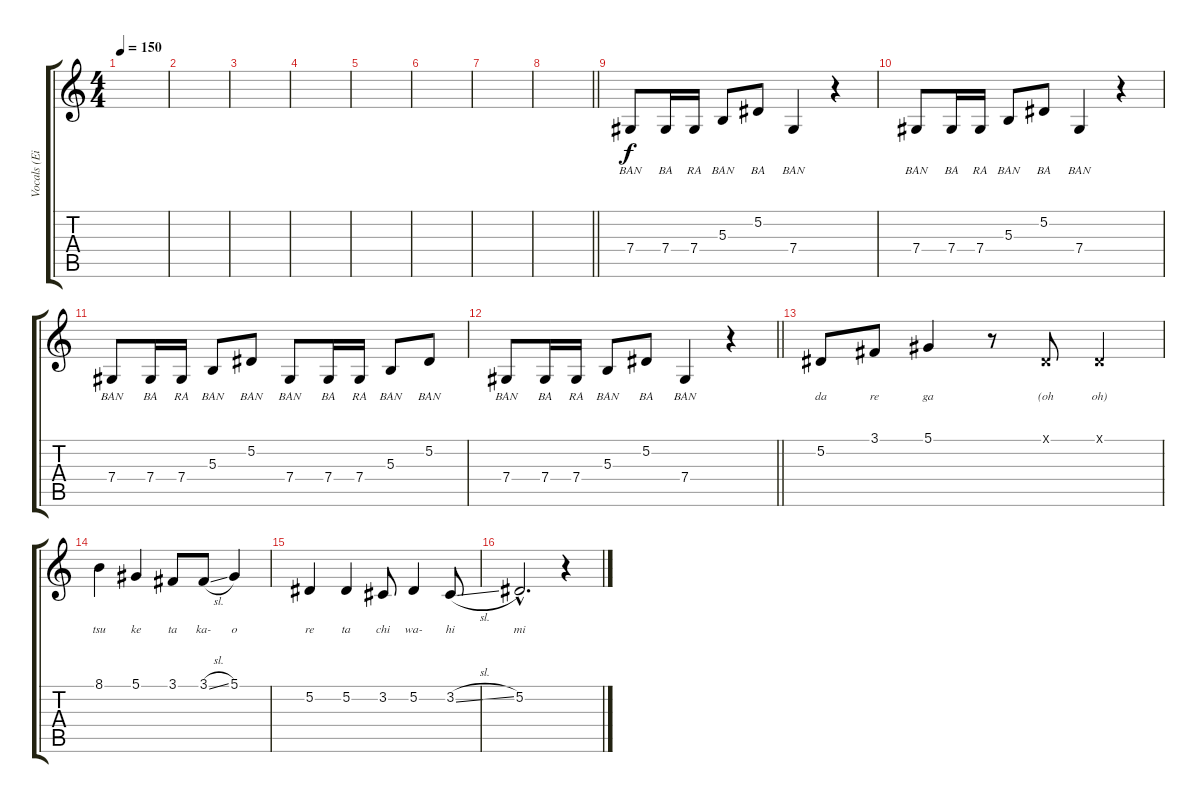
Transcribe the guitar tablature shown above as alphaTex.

\track ("Vocals (Eizo)" "Vocals (Ei") {instrument flute}
\staff {score tabs}
\tuning (Eb4 Bb3 Gb3 Db3 Ab2 Eb2) {hide}
\ts (4 4)
\tempo 150
\clef g2
\ks c
|
|
|
|
|
|
|
\barLineRight lightlight
|
7.4.8{lyrics (0 "BAN") lyrics (1 "") lyrics (2 "") lyrics (3 "") lyrics (4 "")} 7.4.16{lyrics (0 "BA") lyrics (1 "") lyrics (2 "") lyrics (3 "") lyrics (4 "")} 7.4.16{lyrics (0 "RA") lyrics (1 "") lyrics (2 "") lyrics (3 "") lyrics (4 "")} 5.3.8{lyrics (0 "BAN") lyrics (1 "") lyrics (2 "") lyrics (3 "") lyrics (4 "")} 5.2.8{lyrics (0 "BA") lyrics (1 "") lyrics (2 "") lyrics (3 "") lyrics (4 "")} 7.4.4{lyrics (0 "BAN") lyrics (1 "") lyrics (2 "") lyrics (3 "") lyrics (4 "")} r.4 |
7.4.8{lyrics (0 "BAN") lyrics (1 "") lyrics (2 "") lyrics (3 "") lyrics (4 "")} 7.4.16{lyrics (0 "BA") lyrics (1 "") lyrics (2 "") lyrics (3 "") lyrics (4 "")} 7.4.16{lyrics (0 "RA") lyrics (1 "") lyrics (2 "") lyrics (3 "") lyrics (4 "")} 5.3.8{lyrics (0 "BAN") lyrics (1 "") lyrics (2 "") lyrics (3 "") lyrics (4 "")} 5.2.8{lyrics (0 "BA") lyrics (1 "") lyrics (2 "") lyrics (3 "") lyrics (4 "")} 7.4.4{lyrics (0 "BAN") lyrics (1 "") lyrics (2 "") lyrics (3 "") lyrics (4 "")} r.4 |
7.4.8{lyrics (0 "BAN") lyrics (1 "") lyrics (2 "") lyrics (3 "") lyrics (4 "")} 7.4.16{lyrics (0 "BA") lyrics (1 "") lyrics (2 "") lyrics (3 "") lyrics (4 "")} 7.4.16{lyrics (0 "RA") lyrics (1 "") lyrics (2 "") lyrics (3 "") lyrics (4 "")} 5.3.8{lyrics (0 "BAN") lyrics (1 "") lyrics (2 "") lyrics (3 "") lyrics (4 "")} 5.2.8{lyrics (0 "BAN") lyrics (1 "") lyrics (2 "") lyrics (3 "") lyrics (4 "")} 7.4.8{lyrics (0 "BAN") lyrics (1 "") lyrics (2 "") lyrics (3 "") lyrics (4 "")} 7.4.16{lyrics (0 "BA") lyrics (1 "") lyrics (2 "") lyrics (3 "") lyrics (4 "")} 7.4.16{lyrics (0 "RA") lyrics (1 "") lyrics (2 "") lyrics (3 "") lyrics (4 "")} 5.3.8{lyrics (0 "BAN") lyrics (1 "") lyrics (2 "") lyrics (3 "") lyrics (4 "")} 5.2.8{lyrics (0 "BAN") lyrics (1 "") lyrics (2 "") lyrics (3 "") lyrics (4 "")} |
\barLineRight lightlight
7.4.8{lyrics (0 "BAN") lyrics (1 "") lyrics (2 "") lyrics (3 "") lyrics (4 "")} 7.4.16{lyrics (0 "BA") lyrics (1 "") lyrics (2 "") lyrics (3 "") lyrics (4 "")} 7.4.16{lyrics (0 "RA") lyrics (1 "") lyrics (2 "") lyrics (3 "") lyrics (4 "")} 5.3.8{lyrics (0 "BAN") lyrics (1 "") lyrics (2 "") lyrics (3 "") lyrics (4 "")} 5.2.8{lyrics (0 "BA") lyrics (1 "") lyrics (2 "") lyrics (3 "") lyrics (4 "")} 7.4.4{lyrics (0 "BAN") lyrics (1 "") lyrics (2 "") lyrics (3 "") lyrics (4 "")} r.4 |
5.2.8{lyrics (0 "da") lyrics (1 "") lyrics (2 "") lyrics (3 "") lyrics (4 "")} 3.1.8{lyrics (0 "re") lyrics (1 "") lyrics (2 "") lyrics (3 "") lyrics (4 "")} 5.1.4{lyrics (0 "ga") lyrics (1 "") lyrics (2 "") lyrics (3 "") lyrics (4 "")} r.8 0.1{x}.8{lyrics (0 "(oh") lyrics (1 "") lyrics (2 "") lyrics (3 "") lyrics (4 "")} 0.1{x}.4{lyrics (0 "oh)") lyrics (1 "") lyrics (2 "") lyrics (3 "") lyrics (4 "")} |
8.1.4{lyrics (0 "tsu") lyrics (1 "") lyrics (2 "") lyrics (3 "") lyrics (4 "")} 5.1.4{lyrics (0 "ke") lyrics (1 "") lyrics (2 "") lyrics (3 "") lyrics (4 "")} 3.1.8{lyrics (0 "ta") lyrics (1 "") lyrics (2 "") lyrics (3 "") lyrics (4 "")} 3.1{sl}.8{lyrics (0 "ka-") lyrics (1 "") lyrics (2 "") lyrics (3 "") lyrics (4 "")} 5.1.4{lyrics (0 "o") lyrics (1 "") lyrics (2 "") lyrics (3 "") lyrics (4 "")} |
5.2.4{lyrics (0 "re") lyrics (1 "") lyrics (2 "") lyrics (3 "") lyrics (4 "")} 5.2.4{lyrics (0 "ta") lyrics (1 "") lyrics (2 "") lyrics (3 "") lyrics (4 "")} 3.2.8{lyrics (0 "chi") lyrics (1 "") lyrics (2 "") lyrics (3 "") lyrics (4 "")} 5.2.4{lyrics (0 "wa-") lyrics (1 "") lyrics (2 "") lyrics (3 "") lyrics (4 "")} 3.2{sl}.8{lyrics (0 "hi") lyrics (1 "") lyrics (2 "") lyrics (3 "") lyrics (4 "")} |
5.2{hac}.2{d lyrics (0 "mi") lyrics (1 "") lyrics (2 "") lyrics (3 "") lyrics (4 "")} r.4
